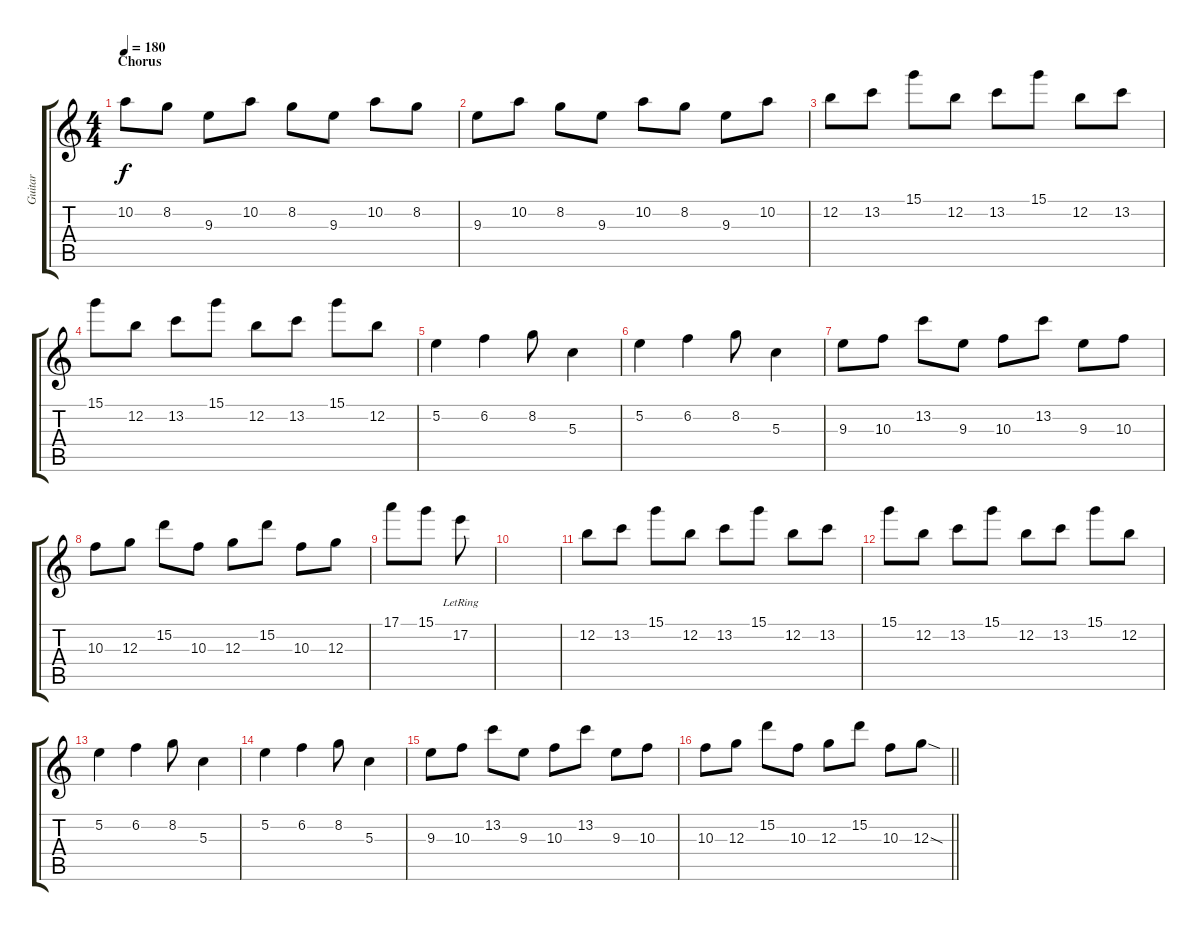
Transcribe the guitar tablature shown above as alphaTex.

\track ("Guitar" "Guitar") {instrument distortionguitar}
\staff {score tabs}
\tuning (E4 B3 G3 D3 A2 E2) {hide}
\ts (4 4)
\section ("" "Chorus")
\tempo 180
\clef g2
\ks c
10.2.8{dy f} 8.2.8 9.3.8 10.2.8 8.2.8 9.3.8 10.2.8 8.2.8 |
9.3.8 10.2.8 8.2.8 9.3.8 10.2.8 8.2.8 9.3.8 10.2.8 |
12.2.8 13.2.8 15.1.8 12.2.8 13.2.8 15.1.8 12.2.8 13.2.8 |
15.1.8 12.2.8 13.2.8 15.1.8 12.2.8 13.2.8 15.1.8 12.2.8 |
5.2.4 6.2.4 8.2.8 5.3.4 |
5.2.4 6.2.4 8.2.8 5.3.4 |
9.3.8 10.3.8 13.2.8 9.3.8 10.3.8 13.2.8 9.3.8 10.3.8 |
10.3.8 12.3.8 15.2.8 10.3.8 12.3.8 15.2.8 10.3.8 12.3.8 |
17.1.8 15.1.8 17.2{lr}.8 |
|
12.2.8 13.2.8 15.1.8 12.2.8 13.2.8 15.1.8 12.2.8 13.2.8 |
15.1.8 12.2.8 13.2.8 15.1.8 12.2.8 13.2.8 15.1.8 12.2.8 |
5.2.4 6.2.4 8.2.8 5.3.4 |
5.2.4 6.2.4 8.2.8 5.3.4 |
9.3.8 10.3.8 13.2.8 9.3.8 10.3.8 13.2.8 9.3.8 10.3.8 |
\barLineRight lightlight
10.3.8 12.3.8 15.2.8 10.3.8 12.3.8 15.2.8 10.3.8 12.3{sod}.8
